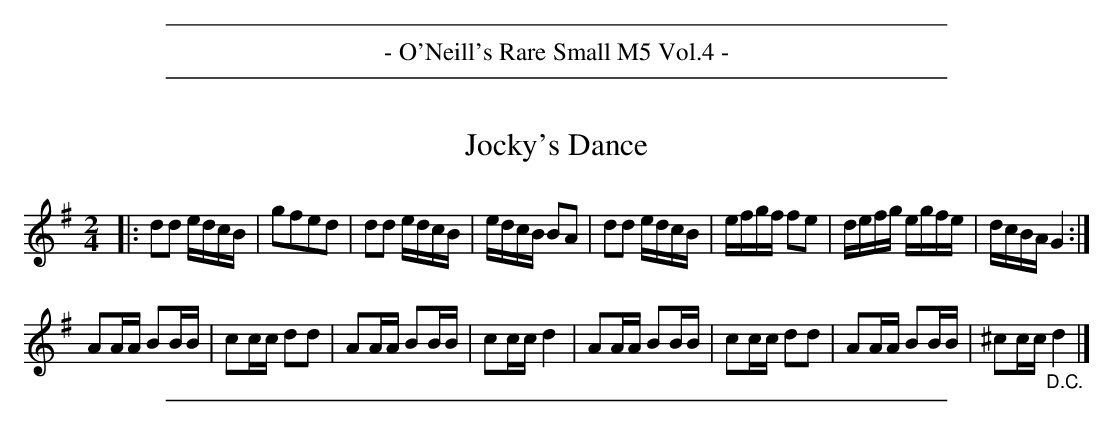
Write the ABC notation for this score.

X:1
T: Jocky's Dance
M: 2/4
L: 1/16
K: G
|:\
d2d2 edcB | g2f2e2d2 | d2d2 edcB | edcB B2A2 |\
d2d2 edcB | efgf f2e2 | defg egfe | dcBA G4 :|
A2AA B2BB | c2cc d2d2 | A2AA B2BB | c2cc d4 |\
A2AA B2BB | c2cc d2d2 | A2AA B2BB | ^c2cc "_D.C."d4 |]
